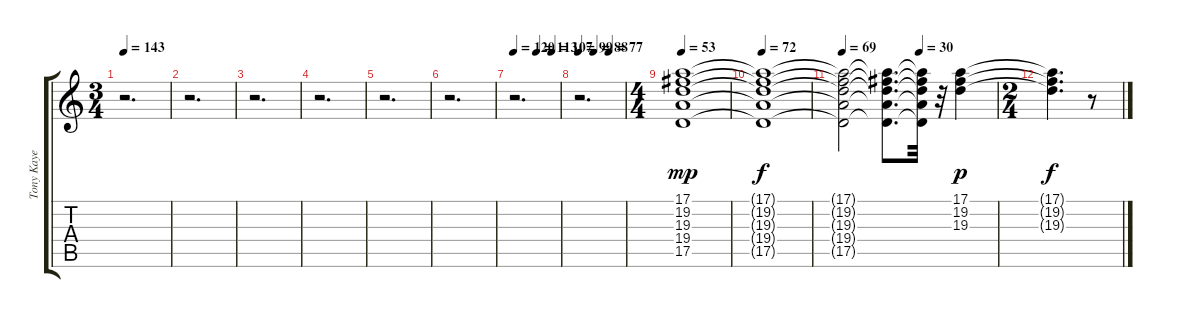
\track ("Tony Kaye I" "Tony Kaye ") {instrument lead6voice}
\staff {score tabs}
\tuning (E4 B3 G3 D3 A2 E2) {hide}
\ts (3 4)
\tempo 143
\clef g2
\ks c
r.2{d dy mp} |
r.2{d} |
r.2{d} |
r.2{d} |
r.2{d} |
r.2{d} |
\tempo 120
\tempo (113 0.5)
\tempo (107 0.8333333333333334)
r.2{d} |
\tempo 99
\tempo (88 0.3333333333333333)
\tempo (77 0.6666666666666666)
r.2{d} |
\ts (4 4)
\tempo 53
(17.1 19.2 19.3 19.4 17.5).1 |
\tempo 72
(17.1{t} 19.2{t} 19.3{t} 19.4{t} 17.5{t}).1{dy f} |
\tempo 69
\tempo (30 0.5)
(17.1{t} 19.2{t} 19.3{t} 19.4{t} 17.5{t}).2 (17.1{t} 19.2{t} 19.3{t} 19.4{t} 17.5{t}).8{d} (17.1{t} 19.2{t} 19.3{t} 19.4{t} 17.5{t}).32 r.32 (17.1 19.2 19.3).4{dy p} |
\ts (2 4)
(17.1{t} 19.2{t} 19.3{t}).4{d dy f} r.8
